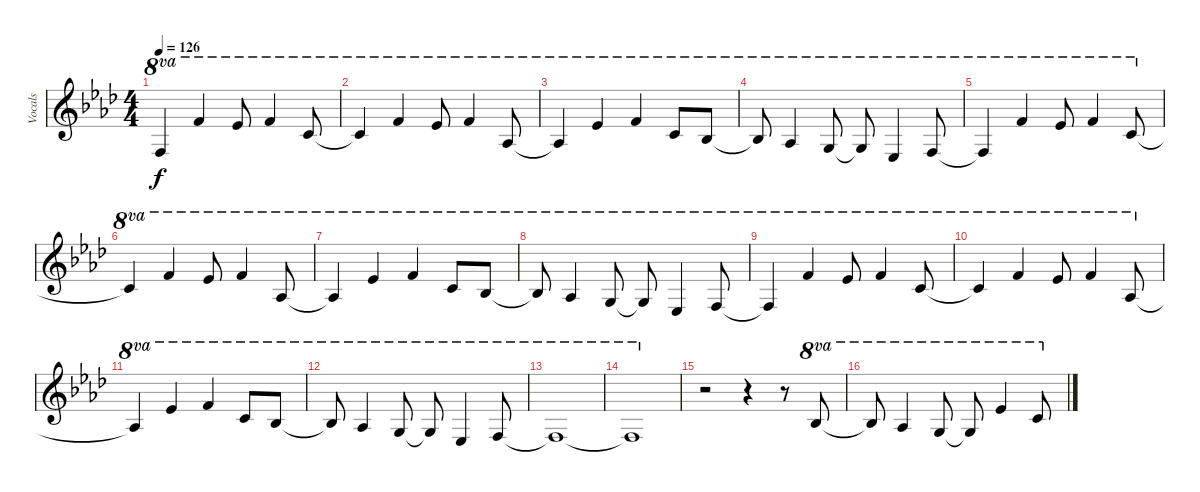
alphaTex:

\track ("Vocals" "Vocals") {instrument lead6voice}
\staff {score}
\tuning (E4 B3 G3 D3 A2 E2) {hide}
\ts (4 4)
\tempo 126
\clef g2
\ks fminor
1.1{t}.4{ot 8va dy f} 13.1.4{ot 8va} 11.1.8{ot 8va} 13.1.4{ot 8va} 8.1.8{ot 8va} |
8.1{t}.4{ot 8va} 13.1.4{ot 8va} 11.1.8{ot 8va} 13.1.4{ot 8va} 4.1.8{ot 8va} |
4.1{t}.4{ot 8va} 11.1.4{ot 8va} 13.1.4{ot 8va} 8.1.8{ot 8va} 6.1.8{ot 8va} |
6.1{t}.8{ot 8va} 4.1.4{ot 8va} 3.1.8{ot 8va} 3.1{t}.8{ot 8va} 4.2.4{ot 8va} 1.1.8{ot 8va} |
1.1{t}.4{ot 8va} 13.1.4{ot 8va} 11.1.8{ot 8va} 13.1.4{ot 8va} 8.1.8{ot 8va} |
8.1{t}.4{ot 8va} 13.1.4{ot 8va} 11.1.8{ot 8va} 13.1.4{ot 8va} 4.1.8{ot 8va} |
4.1{t}.4{ot 8va} 11.1.4{ot 8va} 13.1.4{ot 8va} 8.1.8{ot 8va} 6.1.8{ot 8va} |
6.1{t}.8{ot 8va} 4.1.4{ot 8va} 3.1.8{ot 8va} 3.1{t}.8{ot 8va} 4.2.4{ot 8va} 1.1.8{ot 8va} |
1.1{t}.4{ot 8va} 13.1.4{ot 8va} 11.1.8{ot 8va} 13.1.4{ot 8va} 8.1.8{ot 8va} |
8.1{t}.4{ot 8va} 13.1.4{ot 8va} 11.1.8{ot 8va} 13.1.4{ot 8va} 4.1.8{ot 8va} |
4.1{t}.4{ot 8va} 11.1.4{ot 8va} 13.1.4{ot 8va} 8.1.8{ot 8va} 6.1.8{ot 8va} |
6.1{t}.8{ot 8va} 4.1.4{ot 8va} 3.1.8{ot 8va} 3.1{t}.8{ot 8va} 4.2.4{ot 8va} 1.1.8{ot 8va} |
1.1{t}.1{ot 8va} |
1.1{t}.1{ot 8va} |
r.2 r.4 r.8 6.1.8{ot 8va} |
6.1{t}.8{ot 8va} 4.1.4{ot 8va} 3.1.8{ot 8va} 3.1{t}.8{ot 8va} 11.1.4{ot 8va} 8.1.8{ot 8va}
